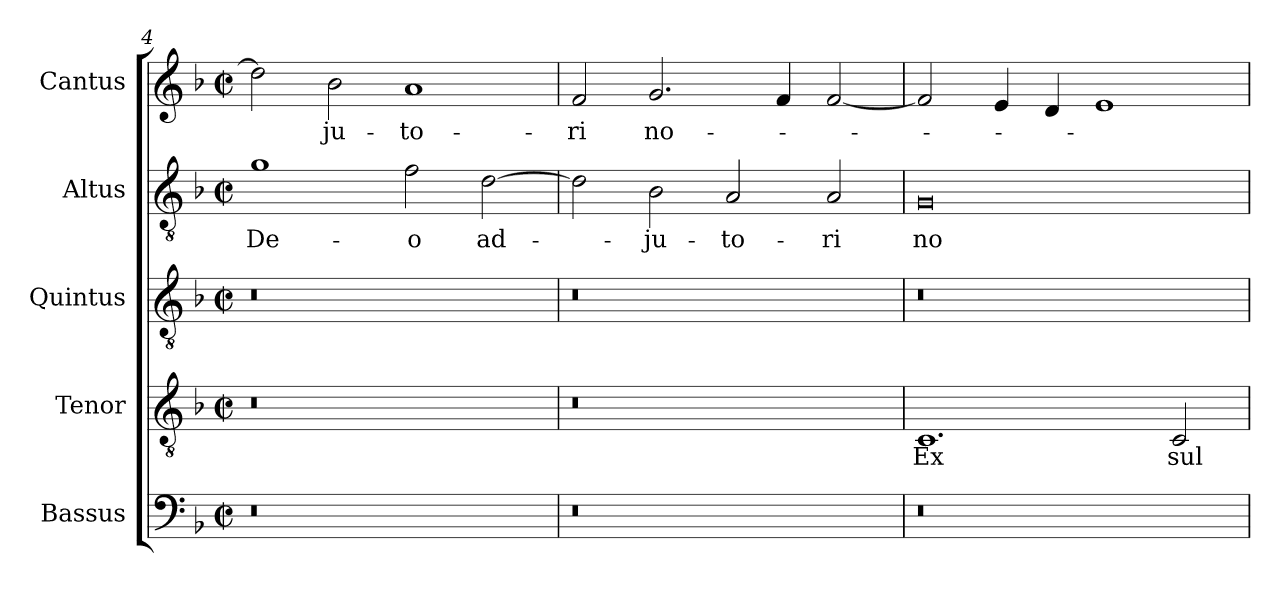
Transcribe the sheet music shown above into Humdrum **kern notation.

**kern	**kern	**text	**kern	**kern	**text	**kern	**text
*part5	*part4	*part4	*part3	*part2	*part2	*part1	*part1
*staff5	*staff4	*staff4	*staff3	*staff2	*staff2	*staff1	*staff1
*I"Bassus	*I"Tenor	*	*I"Quintus	*I"Altus	*	*I"Cantus	*
*clefF4	*clefGv2	*	*clefGv2	*clefGv2	*	*clefG2	*
*k[b-]	*k[b-]	*	*k[b-]	*k[b-]	*	*k[b-]	*
*F:	*F:	*	*F:	*F:	*	*F:	*
*M2/2	*M2/2	*	*M2/2	*M2/2	*	*M2/2	*
*met(c|)	*met(c|)	*	*met(c|)	*met(c|)	*	*met(c|)	*
=4	=4	=4	=4	=4	=4	=4	=4
!	!	!	!	!	!LO:LY:b:cj	!	!
0r	0r	.	0r	1g	De-	2dd\]	.
!	!	!	!	!	!	!	!LO:LY:b:cj
.	.	.	.	.	.	2b-\	-ju-
!	!	!	!	!	!LO:LY:b:cj	!	!LO:LY:b:cj
.	.	.	.	2f\	-o	1a	-to-
!	!	!	!	!	!LO:LY:b:cj	!	!
.	.	.	.	[>2d\	ad-	.	.
=5	=5	=5	=5	=5	=5	=5	=5
!	!	!	!	!	!	!	!LO:LY:b:cj
0r	0r	.	0r	2d\]	.	2f/	-ri
!	!	!	!	!	!LO:LY:b:cj	!	!LO:LY:b:cj
.	.	.	.	2B-\	-ju-	2.g/	no-
!	!	!	!	!	!LO:LY:b:cj	!	!
.	.	.	.	2A/	-to-	.	.
.	.	.	.	.	.	4f/	.
!	!	!	!	!	!LO:LY:b:cj	!	!
.	.	.	.	2A/	-ri	[>2f/	.
!!LO:LB:g=z
=6	=6	=6	=6	=6	=6	=6	=6
!	!	!LO:LY:b:cj	!	!	!LO:LY:b:cj	!	!
0r	1.C	Ex	0r	0G	no-	2f/]	.
.	.	.	.	.	.	4e/	.
.	.	.	.	.	.	4d/	.
.	.	.	.	.	.	1e	.
!	!	!LO:LY:b:cj	!	!	!	!	!
.	2C/	sul	.	.	.	.	.
=	=	=	=	=	=	=	=
*-	*-	*-	*-	*-	*-	*-	*-
